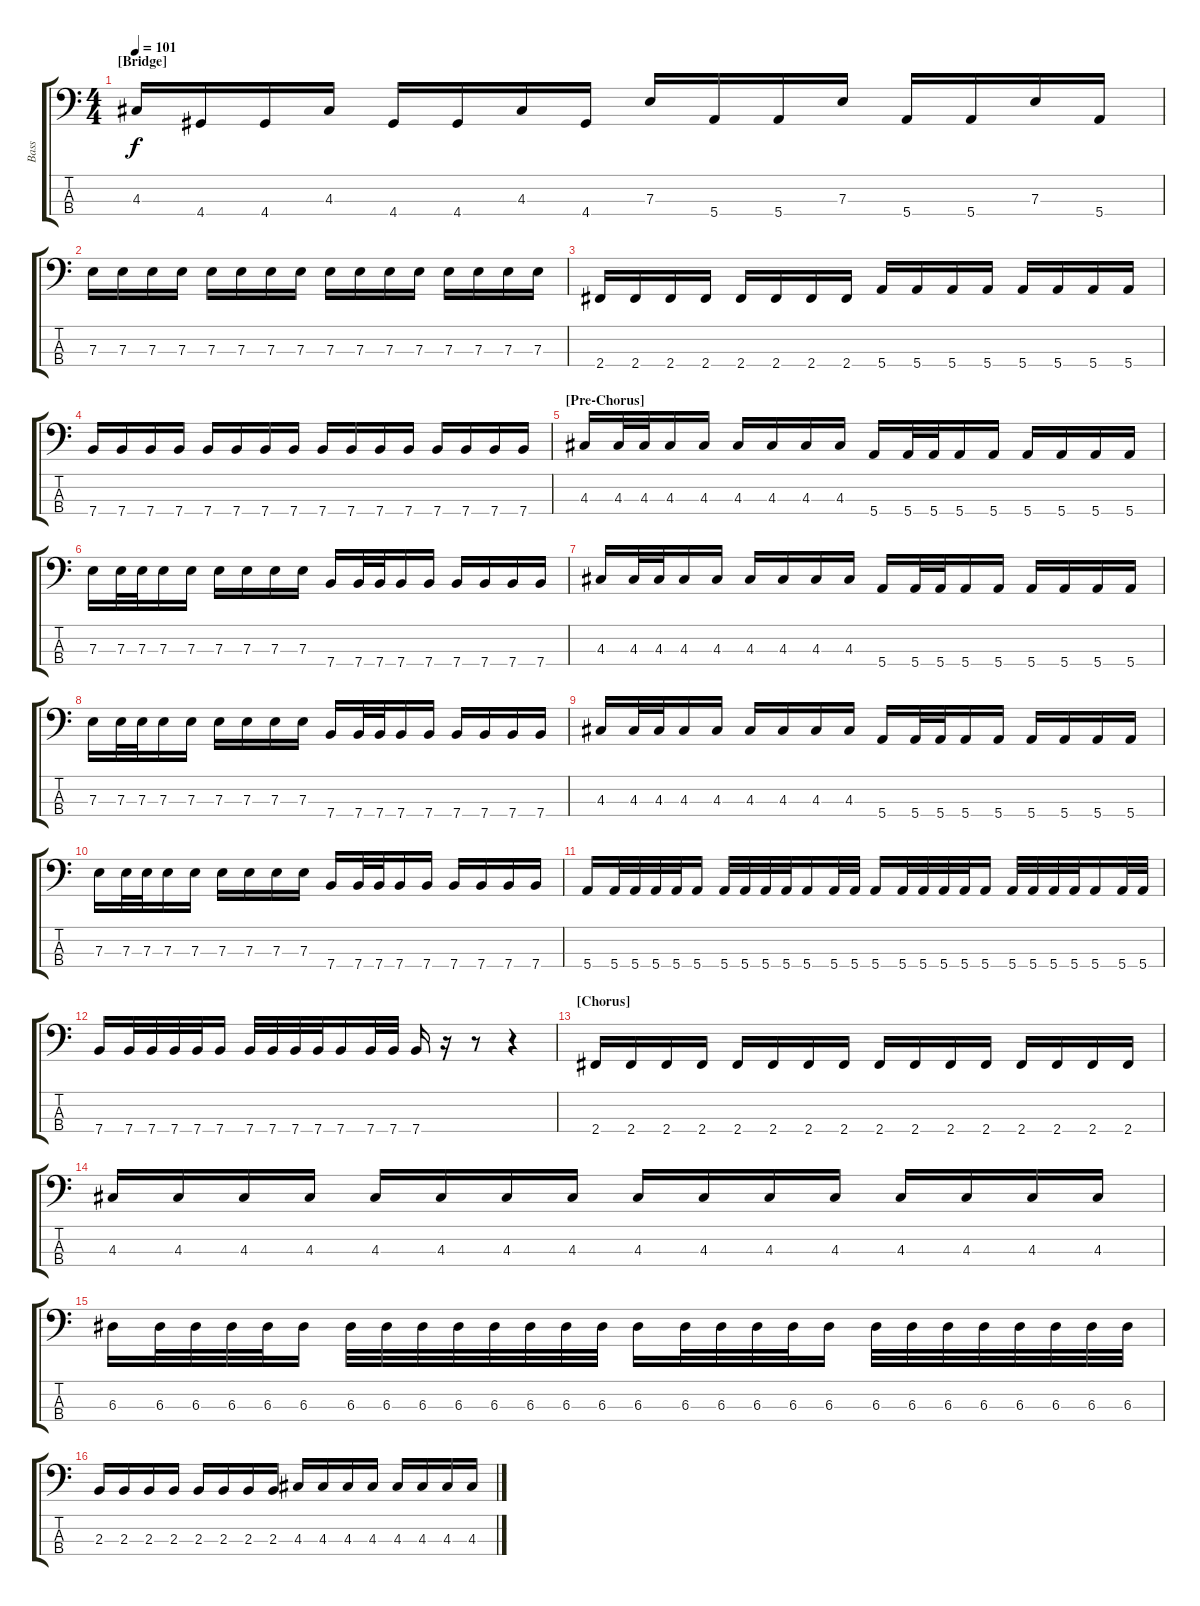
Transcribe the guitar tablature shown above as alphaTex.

\track ("Bass" "Bass") {instrument electricbasspick}
\staff {score tabs}
\tuning (G2 D2 A1 E1) {hide}
\ts (4 4)
\section ("" "[Bridge]")
\tempo 101
\clef f4
\ks c
4.3.16{dy f} 4.4.16 4.4.16 4.3.16 4.4.16 4.4.16 4.3.16 4.4.16 7.3.16 5.4.16 5.4.16 7.3.16 5.4.16 5.4.16 7.3.16 5.4.16 |
7.3.16 7.3.16 7.3.16 7.3.16 7.3.16 7.3.16 7.3.16 7.3.16 7.3.16 7.3.16 7.3.16 7.3.16 7.3.16 7.3.16 7.3.16 7.3.16 |
2.4.16 2.4.16 2.4.16 2.4.16 2.4.16 2.4.16 2.4.16 2.4.16 5.4.16 5.4.16 5.4.16 5.4.16 5.4.16 5.4.16 5.4.16 5.4.16 |
7.4.16 7.4.16 7.4.16 7.4.16 7.4.16 7.4.16 7.4.16 7.4.16 7.4.16 7.4.16 7.4.16 7.4.16 7.4.16 7.4.16 7.4.16 7.4.16 |
\section ("" "[Pre-Chorus]")
4.3.16 4.3.32 4.3.32 4.3.16 4.3.16 4.3.16 4.3.16 4.3.16 4.3.16 5.4.16 5.4.32 5.4.32 5.4.16 5.4.16 5.4.16 5.4.16 5.4.16 5.4.16 |
7.3.16 7.3.32 7.3.32 7.3.16 7.3.16 7.3.16 7.3.16 7.3.16 7.3.16 7.4.16 7.4.32 7.4.32 7.4.16 7.4.16 7.4.16 7.4.16 7.4.16 7.4.16 |
4.3.16 4.3.32 4.3.32 4.3.16 4.3.16 4.3.16 4.3.16 4.3.16 4.3.16 5.4.16 5.4.32 5.4.32 5.4.16 5.4.16 5.4.16 5.4.16 5.4.16 5.4.16 |
7.3.16 7.3.32 7.3.32 7.3.16 7.3.16 7.3.16 7.3.16 7.3.16 7.3.16 7.4.16 7.4.32 7.4.32 7.4.16 7.4.16 7.4.16 7.4.16 7.4.16 7.4.16 |
4.3.16 4.3.32 4.3.32 4.3.16 4.3.16 4.3.16 4.3.16 4.3.16 4.3.16 5.4.16 5.4.32 5.4.32 5.4.16 5.4.16 5.4.16 5.4.16 5.4.16 5.4.16 |
7.3.16 7.3.32 7.3.32 7.3.16 7.3.16 7.3.16 7.3.16 7.3.16 7.3.16 7.4.16 7.4.32 7.4.32 7.4.16 7.4.16 7.4.16 7.4.16 7.4.16 7.4.16 |
5.4.16 5.4.32 5.4.32 5.4.32 5.4.32 5.4.16 5.4.32 5.4.32 5.4.32 5.4.32 5.4.16 5.4.32 5.4.32 5.4.16 5.4.32 5.4.32 5.4.32 5.4.32 5.4.16 5.4.32 5.4.32 5.4.32 5.4.32 5.4.16 5.4.32 5.4.32 |
7.4.16 7.4.32 7.4.32 7.4.32 7.4.32 7.4.16 7.4.32 7.4.32 7.4.32 7.4.32 7.4.16 7.4.32 7.4.32 7.4.16 r.16 r.8 r.4 |
\section ("" "[Chorus]")
2.4.16 2.4.16 2.4.16 2.4.16 2.4.16 2.4.16 2.4.16 2.4.16 2.4.16 2.4.16 2.4.16 2.4.16 2.4.16 2.4.16 2.4.16 2.4.16 |
4.3.16 4.3.16 4.3.16 4.3.16 4.3.16 4.3.16 4.3.16 4.3.16 4.3.16 4.3.16 4.3.16 4.3.16 4.3.16 4.3.16 4.3.16 4.3.16 |
6.3.16 6.3.32 6.3.32 6.3.32 6.3.32 6.3.16 6.3.32 6.3.32 6.3.32 6.3.32 6.3.32 6.3.32 6.3.32 6.3.32 6.3.16 6.3.32 6.3.32 6.3.32 6.3.32 6.3.16 6.3.32 6.3.32 6.3.32 6.3.32 6.3.32 6.3.32 6.3.32 6.3.32 |
2.3.16 2.3.16 2.3.16 2.3.16 2.3.16 2.3.16 2.3.16 2.3.16 4.3.16 4.3.16 4.3.16 4.3.16 4.3.16 4.3.16 4.3.16 4.3.16
